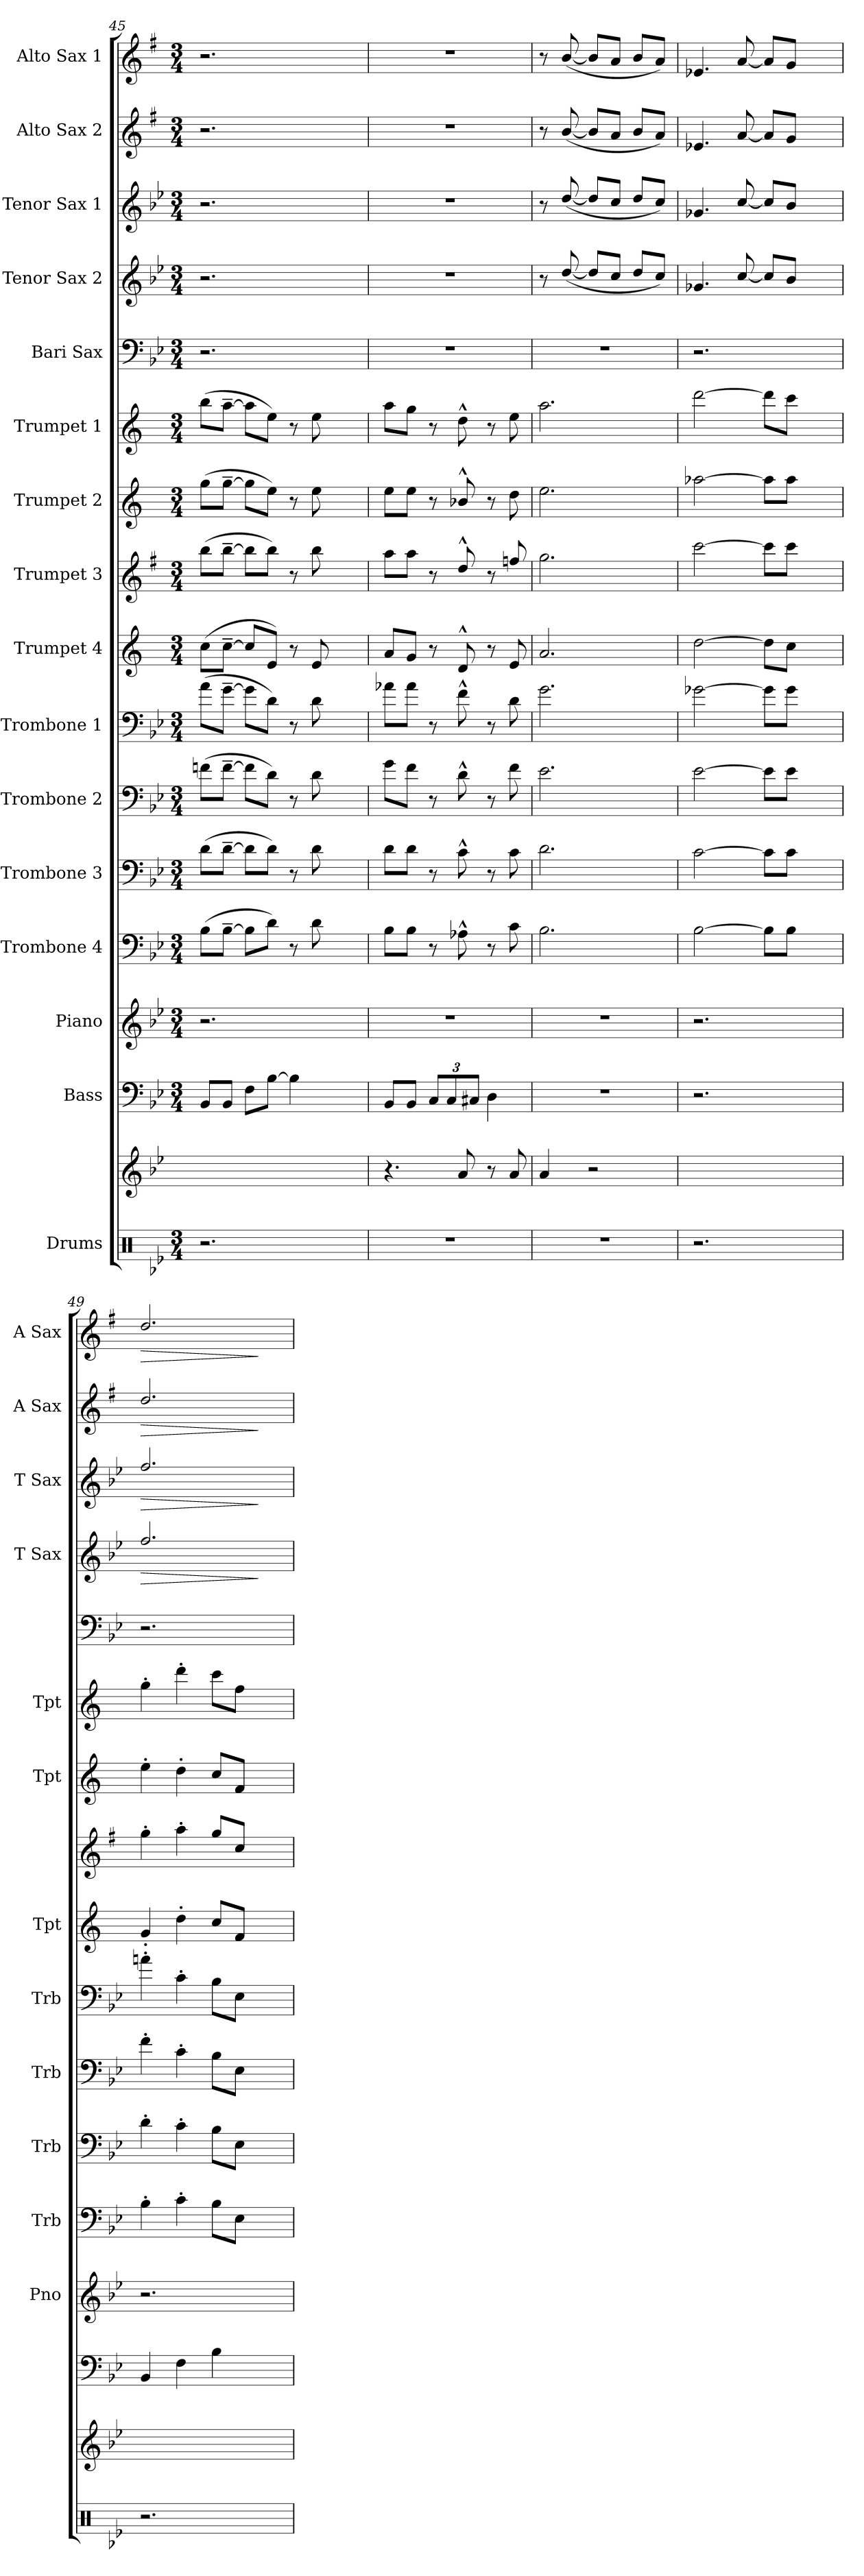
**kern	**kern	**kern	**kern	**kern	**kern	**kern	**kern	**kern	**kern	**kern	**kern	**kern	**kern	**dynam	**kern	**dynam	**kern	**dynam	**kern	**dynam
*part17	*part16	*part15	*part14	*part13	*part12	*part11	*part10	*part9	*part8	*part7	*part6	*part5	*part4	*part4	*part3	*part3	*part2	*part2	*part1	*part1
*staff17	*staff16	*staff15	*staff14	*staff13	*staff12	*staff11	*staff10	*staff9	*staff8	*staff7	*staff6	*staff5	*staff4	*staff4	*staff3	*staff3	*staff2	*staff2	*staff1	*staff1
*I"Drums	*	*I"Bass	*I"Piano	*I"Trombone 4	*I"Trombone 3	*I"Trombone 2	*I"Trombone 1	*I"Trumpet 4	*I"Trumpet 3	*I"Trumpet 2	*I"Trumpet 1	*I"Bari Sax	*I"Tenor Sax 2	*	*I"Tenor Sax 1	*	*I"Alto Sax 2	*	*I"Alto Sax 1	*
*	*	*	*I'Pno	*I'Trb	*I'Trb	*I'Trb	*I'Trb	*I'Tpt	*	*I'Tpt	*I'Tpt	*	*I'T Sax	*	*I'T Sax	*	*I'A Sax	*	*I'A Sax	*
*clefX	*clefG2	*clefF4	*clefG2	*clefF4	*clefF4	*clefF4	*clefF4	*clefG2	*clefG2	*clefG2	*clefG2	*clefF4	*clefG2	*	*clefG2	*	*clefG2	*	*clefG2	*
*	*	*ITrd7c12	*	*	*	*	*	*ITrd1c2	*ITrd5c9	*ITrd1c2	*ITrd1c2	*ITrd8c14	*ITrd8c14	*	*ITrd8c14	*	*ITrd5c9	*	*ITrd5c9	*
*k[b-e-]	*k[b-e-]	*k[b-e-]	*k[b-e-]	*k[b-e-]	*k[b-e-]	*k[b-e-]	*k[b-e-]	*k[b-e-]	*k[b-e-]	*k[b-e-]	*k[b-e-]	*k[b-e-]	*k[b-e-]	*	*k[b-e-]	*	*k[b-e-]	*	*k[b-e-]	*
*B-:	*B-:	*B-:	*B-:	*B-:	*B-:	*B-:	*B-:	*B-:	*B-:	*B-:	*B-:	*B-:	*B-:	*	*B-:	*	*B-:	*	*B-:	*
*M3/4	*	*M3/4	*M3/4	*M3/4	*M3/4	*M3/4	*M3/4	*M3/4	*M3/4	*M3/4	*M3/4	*M3/4	*M3/4	*	*M3/4	*	*M3/4	*	*M3/4	*
=45	=45	=45	=45	=45	=45	=45	=45	=45	=45	=45	=45	=45	=45	=45	=45	=45	=45	=45	=45	=45
2.r	1ryy	8BBB-/L	2.r	(>8B-\L	(>8d\L	(>8fni\L	(>8a\L	(>8b-\L	(>8dd\L	(>8ff\L	(>8aa\L	2.r	2.r	.	2.r	.	2.r	.	2.r	.
.	.	8BBB-/J	.	[8B-~>\J	[8d~>\J	[8f~>\J	[8g~>\J	[8b-~>\J	[8dd~>\J	[8ff~>\J	[8gg~>\J	.	.	.	.	.	.	.	.	.
.	.	8FF\L	.	8B-\L]	8d\L]	8f\L]	8g\L]	8b-/L]	8dd\L]	8ff\L]	8gg\L]	.	.	.	.	.	.	.	.	.
.	.	[8BB-\J	.	8d\J)	8d\J)	8d\J)	8d\J)	8d/J)	8dd\J)	8dd\J)	8dd\J)	.	.	.	.	.	.	.	.	.
.	.	4BB-\]	.	8r	8r	8r	8r	8r	8r	8r	8r	.	.	.	.	.	.	.	.	.
.	.	.	.	8d\	8d\	8d\	8d\	8d/	8dd\	8dd\	8dd\	.	.	.	.	.	.	.	.	.
4ryy	.	4ryy	4ryy	4ryy	4ryy	4ryy	4ryy	4ryy	4ryy	4ryy	4ryy	4ryy	4ryy	.	4ryy	.	4ryy	.	4ryy	.
=46	=46	=46	=46	=46	=46	=46	=46	=46	=46	=46	=46	=46	=46	=46	=46	=46	=46	=46	=46	=46
2.r	4.r	8BBB-/L	2.r	8B-\L	8d\L	8g\L	8a-X\L	8g/L	8cc\L	8dd\L	8gg\L	2.r	2.r	.	2.r	.	2.r	.	2.r	.
.	.	8BBB-/J	.	8B-\J	8d\J	8f\J	8a-\J	8f/J	8cc\J	8dd\J	8ff\J	.	.	.	.	.	.	.	.	.
.	.	12CC/L	.	8r	8r	8r	8r	8r	8r	8r	8r	.	.	.	.	.	.	.	.	.
.	.	12CC/	.	.	.	.	.	.	.	.	.	.	.	.	.	.	.	.	.	.
.	8a/	.	.	8A-X^^>\	8c^^>\	8d^^>\	8f^^>\	8c^^>/	8f^^>/	8a-X^^>/	8cc^^>\	.	.	.	.	.	.	.	.	.
.	.	12CC#X/J	.	.	.	.	.	.	.	.	.	.	.	.	.	.	.	.	.	.
.	8r	4DD\	.	8r	8r	8r	8r	8r	8r	8r	8r	.	.	.	.	.	.	.	.	.
.	8a/	.	.	8c\	8c\	8f\	8d\	8d/	8a-X/	8cc\	8dd\	.	.	.	.	.	.	.	.	.
=47	=47	=47	=47	=47	=47	=47	=47	=47	=47	=47	=47	=47	=47	=47	=47	=47	=47	=47	=47	=47
2.r	4a/	2.r	2.r	2.B-\	2.d\	2.e-\	2.g\	2.g/	2.b-\	2.dd\	2.gg\	2.r	8r	.	8r	.	8r	.	8r	.
.	.	.	.	.	.	.	.	.	.	.	.	.	(<[8d/	.	(<[8d/	.	(<[8d/	.	(<[8d/	.
.	2r	.	.	.	.	.	.	.	.	.	.	.	8d/L]	.	8d/L]	.	8d/L]	.	8d/L]	.
.	.	.	.	.	.	.	.	.	.	.	.	.	8c/J	.	8c/J	.	8c/J	.	8c/J	.
.	.	.	.	.	.	.	.	.	.	.	.	.	8d/L	.	8d/L	.	8d/L	.	8d/L	.
.	.	.	.	.	.	.	.	.	.	.	.	.	8c/J)	.	8c/J)	.	8c/J)	.	8c/J)	.
=48	=48	=48	=48	=48	=48	=48	=48	=48	=48	=48	=48	=48	=48	=48	=48	=48	=48	=48	=48	=48
2.r	1ryy	2.r	2.r	[2B-\	[2c\	[2e-\	[2g-X\	[2cc\	[2ee-\	[2gg-X\	(<[2ccc\	2.r	4.G-X/	.	4.G-X/	.	4.G-X/	.	4.G-X/	.
.	.	.	.	.	.	.	.	.	.	.	.	.	[8c/	.	[8c/	.	[8c/	.	[8c/	.
.	.	.	.	8B-\L]	8c\L]	8e-\L]	8g-\L]	8cc\L]	8ee-\L]	8gg-\L]	8ccc\L]	.	8c/L]	.	8c/L]	.	8c/L]	.	8c/L]	.
.	.	.	.	8B-\J	8c\J	8e-\J	8g-\J	8b-\J	8ee-\J	8gg-\J	8bb-\J	.	8B-/J	.	8B-/J	.	8B-/J	.	8B-/J	.
4ryy	.	4ryy	4ryy	4ryy	4ryy	4ryy	4ryy	4ryy	4ryy	4ryy	4ryy	4ryy	4ryy	.	4ryy	.	4ryy	.	4ryy	.
!!LO:PB:g=z
=49	=49	=49	=49	=49	=49	=49	=49	=49	=49	=49	=49	=49	=49	=49	=49	=49	=49	=49	=49	=49
!	!	!	!	!	!	!	!	!	!	!	!	!	!	!LO:HP:b	!	!LO:HP:b	!	!LO:HP:b	!	!LO:HP:b
2.r	1ryy	4BBB-/	2.r	4B-'>\	4d'>\	4f'>\	4ani'>\	4f'</	4b-'>\	4dd'>\	4ff'>\	2.r	2.f/	>	2.f/	>	2.f/	>	2.f/	>
.	.	4FF\	.	4c'>\	4c'>\	4c'>\	4c'>\	4cc'>\	4cc'>\	4cc'>\	4ccc'>\	.	.	.	.	.	.	.	.	.
.	.	4BB-\	.	8B-\L	8B-\L	8B-\L	8B-\L	8b-/L	8b-/L	8b-/L	8bb-\L	.	.	.	.	.	.	.	.	.
.	.	.	.	8E-\J	8E-\J	8E-\J	8E-\J	8e-/J	8e-/J	8e-/J	8ee-\J	.	.	.	.	.	.	.	.	.
4ryy	.	4ryy	4ryy	4ryy	4ryy	4ryy	4ryy	4ryy	4ryy	4ryy	4ryy	4ryy	4ryy	]	4ryy	]	4ryy	]	4ryy	]
=	=	=	=	=	=	=	=	=	=	=	=	=	=	=	=	=	=	=	=	=
*-	*-	*-	*-	*-	*-	*-	*-	*-	*-	*-	*-	*-	*-	*-	*-	*-	*-	*-	*-	*-
